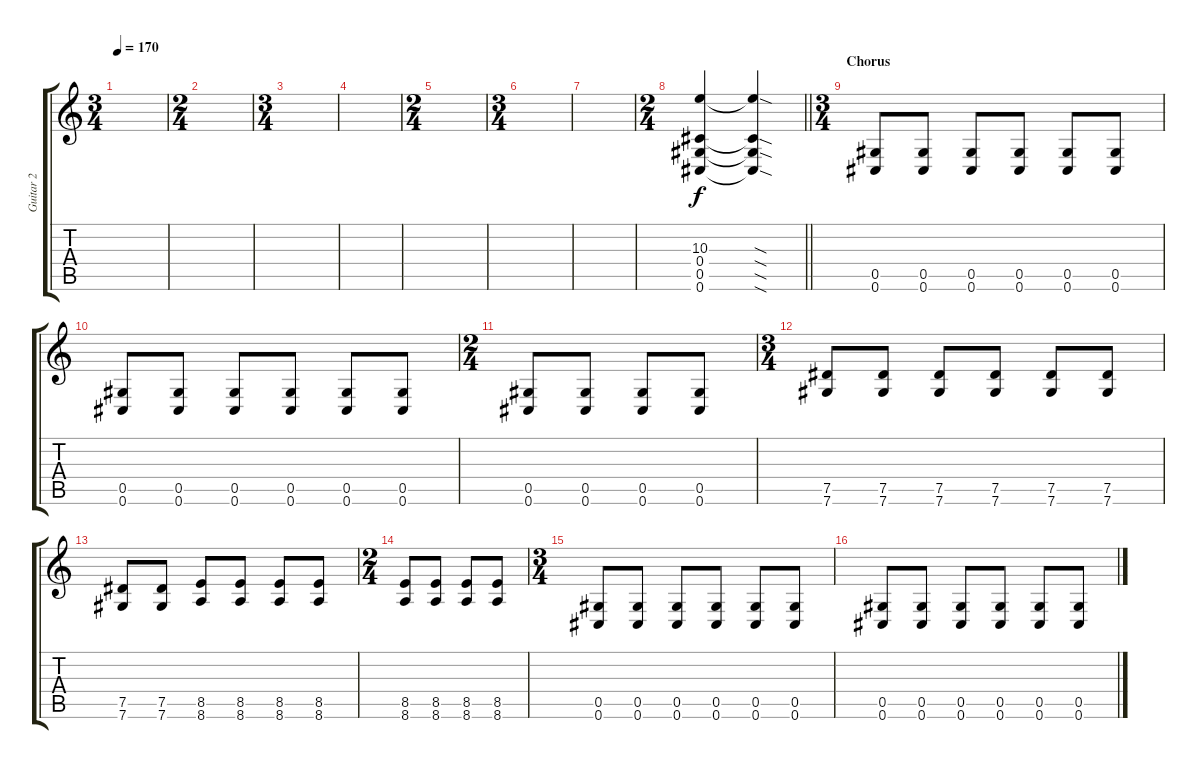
\track ("Guitar 2" "Guitar 2") {instrument distortionguitar}
\staff {score tabs}
\tuning (Eb4 Bb3 Gb3 Db3 Ab2 Db2) {hide}
\ts (3 4)
\tempo 170
\clef g2
\ks c
|
\ts (2 4)
|
\ts (3 4)
|
|
\ts (2 4)
|
\ts (3 4)
|
|
\ts (2 4)
\barLineRight lightlight
(10.3 0.4 0.5 0.6).4 (10.3{sod t} 0.4{sod t} 0.5{sod t} 0.6{sod t}).4 |
\ts (3 4)
\section ("" "Chorus")
(0.5 0.6).8 (0.5 0.6).8 (0.5 0.6).8 (0.5 0.6).8 (0.5 0.6).8 (0.5 0.6).8 |
(0.5 0.6).8 (0.5 0.6).8 (0.5 0.6).8 (0.5 0.6).8 (0.5 0.6).8 (0.5 0.6).8 |
\ts (2 4)
(0.5 0.6).8 (0.5 0.6).8 (0.5 0.6).8 (0.5 0.6).8 |
\ts (3 4)
(7.5 7.6).8 (7.5 7.6).8 (7.5 7.6).8 (7.5 7.6).8 (7.5 7.6).8 (7.5 7.6).8 |
(7.5 7.6).8 (7.5 7.6).8 (8.5 8.6).8 (8.5 8.6).8 (8.5 8.6).8 (8.5 8.6).8 |
\ts (2 4)
(8.5 8.6).8 (8.5 8.6).8 (8.5 8.6).8 (8.5 8.6).8 |
\ts (3 4)
(0.5 0.6).8 (0.5 0.6).8 (0.5 0.6).8 (0.5 0.6).8 (0.5 0.6).8 (0.5 0.6).8 |
(0.5 0.6).8 (0.5 0.6).8 (0.5 0.6).8 (0.5 0.6).8 (0.5 0.6).8 (0.5 0.6).8
